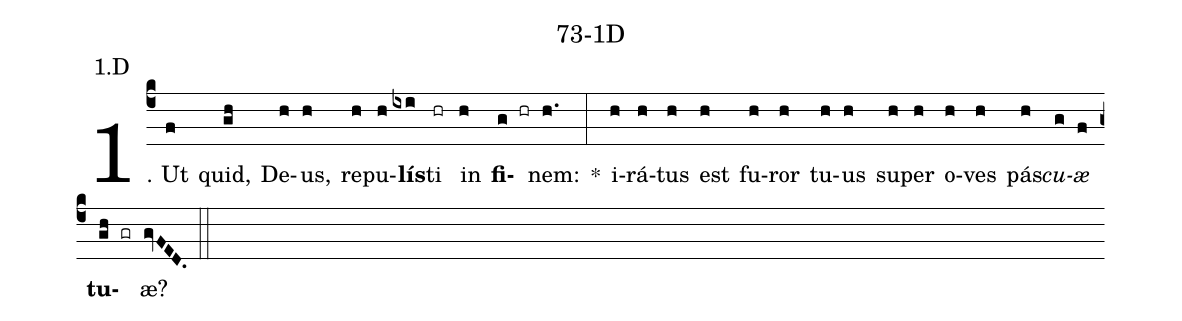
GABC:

name: 73-1D;
annotation: 1.D;
%%
(c4)1. Ut(f) quid,(gh) De(h)us,(h) re(h)pu(h)<b>lís</b>(ixi)ti(hr) in(h) <b>fi</b>(g hr)nem:(h.) *(:) i(h)rá(h)tus(h) est(h) fu(h)ror(h) tu(h)us(h) su(h)per(h) o(h)ves(h) pás(h)<i>cu</i>(g)<i>æ</i>(f) <b>tu</b>(gh gr)æ?(gvFED.) (::)
